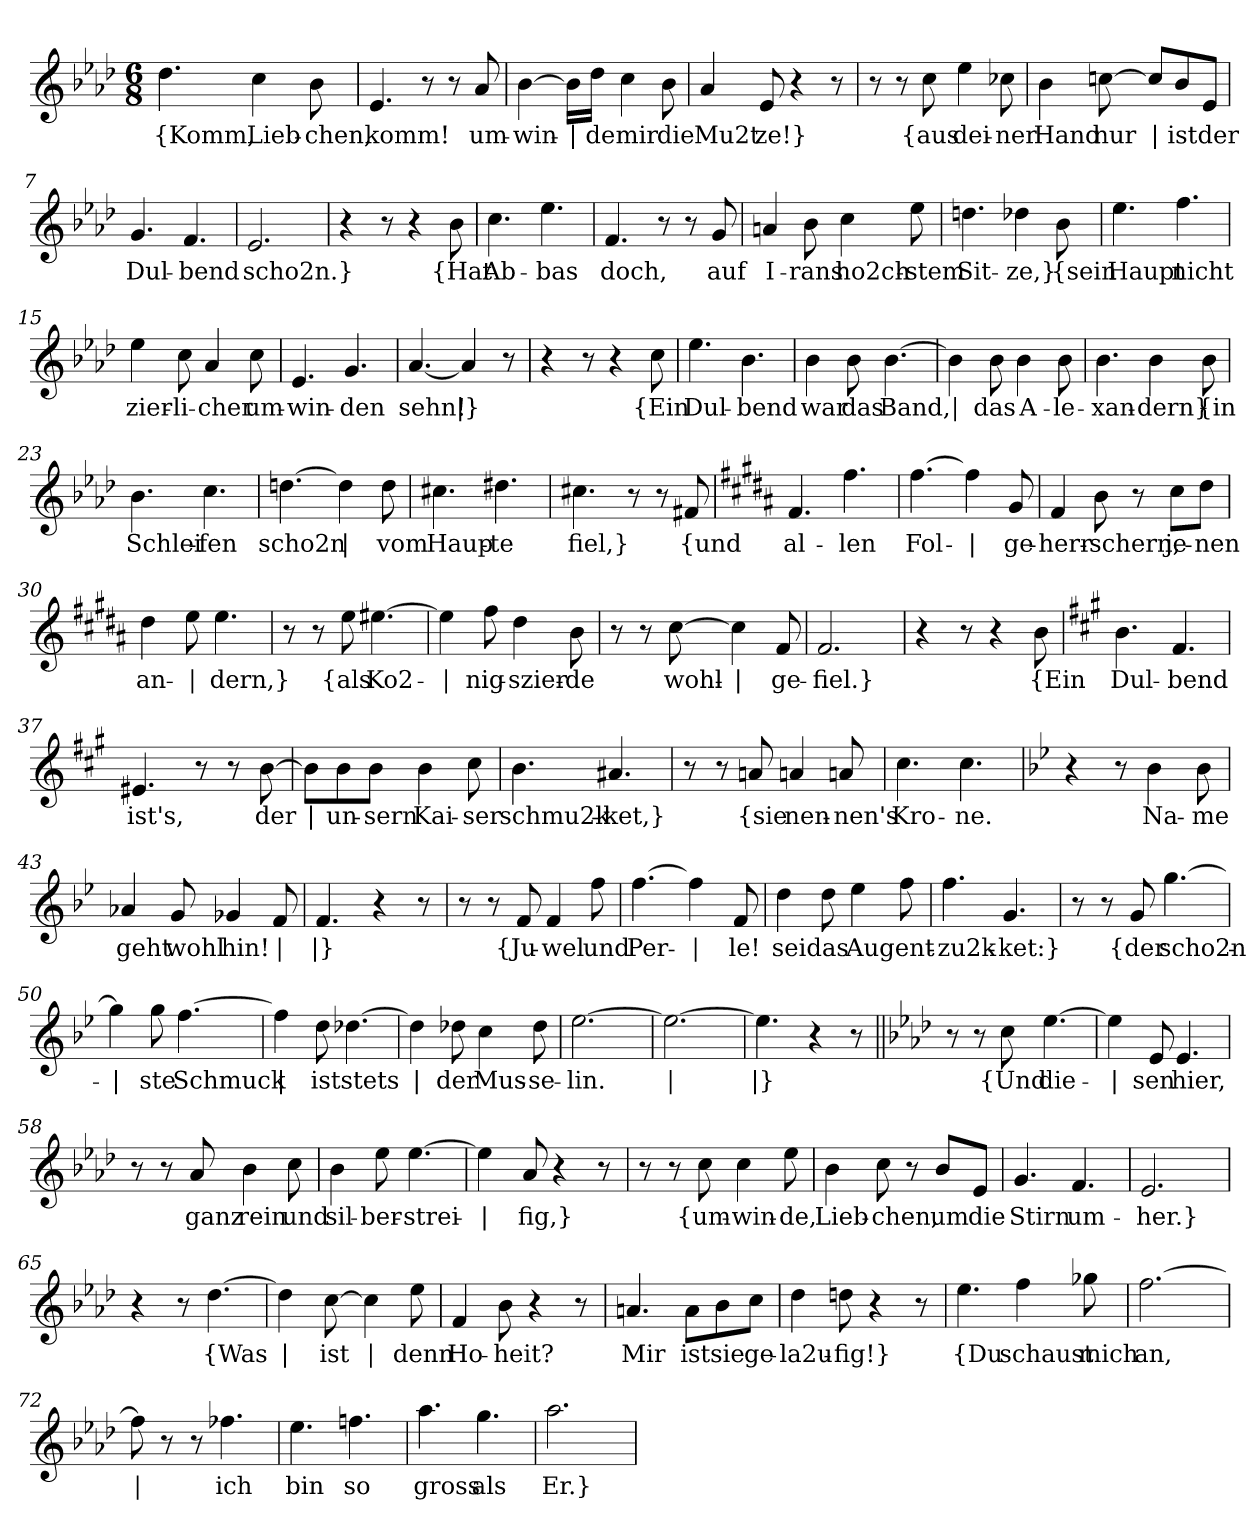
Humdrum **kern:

**kern	**text
*part1	*part1
*staff1	*staff1
*clefG2	*
*k[b-e-a-d-]	*
*M6/8	*
=1	=1
!	!LO:LY:b
4.dd-\	{Komm,
!	!LO:LY:b
4cc\	Lieb-
!	!LO:LY:b
8b-\	-chen,
=2	=2
!	!LO:LY:b
4.e-/	komm!
8r	.
8r	.
!	!LO:LY:b
8a-/	um-
=3	=3
!	!LO:LY:b
[4b-\	-win-
!	!LO:LY:b
16b-\LL]	|
!	!LO:LY:b
16dd-\JJ	-de
!	!LO:LY:b
4cc\	mir
!	!LO:LY:b
8b-\	die
=4	=4
!	!LO:LY:b
4a-/	Mu2t
!	!LO:LY:b
8e-/	-ze!}
4r	.
8r	.
=5	=5
8r	.
8r	.
!	!LO:LY:b
8cc\	{aus
!	!LO:LY:b
4ee-\	dei-
!	!LO:LY:b
8cc-X\	-ner
!!LO:LB:g=z
=6	=6
!	!LO:LY:b
4b-\	Hand
!	!LO:LY:b
[8ccn\	nur
!	!LO:LY:b
8ccn/L]	|
!	!LO:LY:b
8b-/	ist
!	!LO:LY:b
8e-/J	der
=7	=7
!	!LO:LY:b
4.g/	Dul-
!	!LO:LY:b
4.f/	-bend
=8	=8
!	!LO:LY:b
2.e-/	scho2n.}
=9	=9
4r	.
8r	.
4r	.
!	!LO:LY:b
8b-\	{Hat
=10	=10
!	!LO:LY:b
4.cc\	Ab-
!	!LO:LY:b
4.ee-\	-bas
=11	=11
!	!LO:LY:b
4.f/	doch,
8r	.
8r	.
!	!LO:LY:b
8g/	auf
=12	=12
!	!LO:LY:b
4an/	I-
!	!LO:LY:b
8b-\	-rans
!	!LO:LY:b
4cc\	ho2ch-
!	!LO:LY:b
8ee-\	-stem
!!LO:LB:g=z
=13	=13
!	!LO:LY:b
4.ddn\	Sit-
!	!LO:LY:b
4dd-X\	-ze,}
!	!LO:LY:b
8b-\	{sein
=14	=14
!	!LO:LY:b
4.ee-\	Haupt
!	!LO:LY:b
4.ff\	nicht
=15	=15
!	!LO:LY:b
4ee-\	zier-
!	!LO:LY:b
8cc\	-li-
!	!LO:LY:b
4a-/	-cher
!	!LO:LY:b
8cc\	um-
=16	=16
!	!LO:LY:b
4.e-/	-win-
!	!LO:LY:b
4.g/	-den
=17	=17
!	!LO:LY:b
[4.a-/	sehn!
!	!LO:LY:b
4a-/]	|}
8r	.
=18	=18
4r	.
8r	.
4r	.
!	!LO:LY:b
8cc\	{Ein
=19	=19
!	!LO:LY:b
4.ee-\	Dul-
!	!LO:LY:b
4.b-\	-bend
!!LO:LB:g=z
=20	=20
!	!LO:LY:b
4b-\	war
!	!LO:LY:b
8b-\	das
!	!LO:LY:b
[4.b-\	Band,
=21	=21
!	!LO:LY:b
4b-\]	|
!	!LO:LY:b
8b-\	das
!	!LO:LY:b
4b-\	A-
!	!LO:LY:b
8b-\	-le-
=22	=22
!	!LO:LY:b
4.b-\	-xan-
!	!LO:LY:b
4b-\	-dern}
!	!LO:LY:b
8b-\	{in
=23	=23
!	!LO:LY:b
4.b-\	Schlei-
!	!LO:LY:b
4.cc\	-fen
=24	=24
!	!LO:LY:b
[4.ddn\	scho2n
!	!LO:LY:b
4dd\]	|
!	!LO:LY:b
8dd\	vom
=25	=25
!	!LO:LY:b
4.cc#X\	Haup-
!	!LO:LY:b
4.dd#X\	-te
!!LO:LB:g=z
=26	=26
!	!LO:LY:b
4.cc#X\	fiel,}
8r	.
8r	.
!	!LO:LY:b
8f#X/	{und
=27	=27
*k[f#c#g#d#a#]	*
!	!LO:LY:b
4.f#/	al-
!	!LO:LY:b
4.ff#\	-len
=28	=28
!	!LO:LY:b
[4.ff#\	Fol-
!	!LO:LY:b
4ff#\]	|
!	!LO:LY:b
8g#/	-ge-
=29	=29
!	!LO:LY:b
4f#/	-herr-
!	!LO:LY:b
8b\	-schern,
8r	.
!	!LO:LY:b
8cc#\L	je-
!	!LO:LY:b
8dd#\J	-nen
=30	=30
!	!LO:LY:b
4dd#\	an-
!	!LO:LY:b
8ee\	|
!	!LO:LY:b
4.ee\	dern,}
=31	=31
8r	.
8r	.
!	!LO:LY:b
8ee\	{als
!	!LO:LY:b
[4.ee#X\	Ko2-
!!LO:LB:g=z
=32	=32
!	!LO:LY:b
4ee#\]	|
!	!LO:LY:b
8ff#\	-nig-
!	!LO:LY:b
4dd#\	-szier-
!	!LO:LY:b
8b\	-de
=33	=33
8r	.
8r	.
!	!LO:LY:b
[8cc#\	wohl-
!	!LO:LY:b
4cc#\]	|
!	!LO:LY:b
8f#/	-ge-
=34	=34
!	!LO:LY:b
2.f#/	-fiel.}
=35	=35
4r	.
8r	.
4r	.
!	!LO:LY:b
8b\	{Ein
=36	=36
*k[f#c#g#]	*
!	!LO:LY:b
4.b\	Dul-
!	!LO:LY:b
4.f#/	-bend
=37	=37
!	!LO:LY:b
4.e#X/	ist's,
8r	.
8r	.
!	!LO:LY:b
[8b\	der
!!LO:LB:g=z
=38	=38
!	!LO:LY:b
8b\L]	|
!	!LO:LY:b
8b\	un-
!	!LO:LY:b
8b\J	-sern
!	!LO:LY:b
4b\	Kai-
!	!LO:LY:b
8cc#\	-ser
=39	=39
!	!LO:LY:b
4.b\	schmu2k-
!	!LO:LY:b
4.a#X/	-ket,}
=40	=40
8r	.
8r	.
!	!LO:LY:b
8an/	{sie
!	!LO:LY:b
4an/	nen-
!	!LO:LY:b
8an/	-nen's
=41	=41
!	!LO:LY:b
4.cc#\	Kro-
!	!LO:LY:b
4.cc#\	-ne.
=42	=42
*k[b-e-]	*
4r	.
8r	.
!	!LO:LY:b
4b-\	Na-
!	!LO:LY:b
8b-\	-me
!!LO:LB:g=z
=43	=43
!	!LO:LY:b
4a-X/	geht
!	!LO:LY:b
8g/	wohl
!	!LO:LY:b
4g-X/	hin!
!	!LO:LY:b
8f/	|
=44	=44
!	!LO:LY:b
4.f/	|}
4r	.
8r	.
=45	=45
8r	.
8r	.
!	!LO:LY:b
8f/	{Ju-
!	!LO:LY:b
4f/	-wel
!	!LO:LY:b
8ff\	und
=46	=46
!	!LO:LY:b
[4.ff\	Per-
!	!LO:LY:b
4ff\]	|
!	!LO:LY:b
8f/	-le!
=47	=47
!	!LO:LY:b
4dd\	sei
!	!LO:LY:b
8dd\	das
!	!LO:LY:b
4ee-\	Aug
!	!LO:LY:b
8ff\	ent-
=48	=48
!	!LO:LY:b
4.ff\	-zu2k-
!	!LO:LY:b
4.g/	-ket:}
!!LO:LB:g=z
=49	=49
8r	.
8r	.
!	!LO:LY:b
8g/	{der
!	!LO:LY:b
[4.gg\	scho2n-
=50	=50
!	!LO:LY:b
4gg\]	|
!	!LO:LY:b
8gg\	-ste
!	!LO:LY:b
[4.ff\	Schmuck
=51	=51
!	!LO:LY:b
4ff\]	|
!	!LO:LY:b
8dd\	ist
!	!LO:LY:b
[4.dd-X\	stets
=52	=52
!	!LO:LY:b
4dd-\]	|
!	!LO:LY:b
8dd-X\	der
!	!LO:LY:b
4cc\	Mus-
!	!LO:LY:b
8dd-\	-se-
=53	=53
!	!LO:LY:b
[2.ee-\	lin.
=54	=54
!	!LO:LY:b
2.ee-\_	|
=55	=55
!	!LO:LY:b
4.ee-\]	|}
4r	.
8r	.
!!LO:LB:g=z
=56||	=56||
*k[b-e-a-d-]	*
8r	.
8r	.
!	!LO:LY:b
8cc\	{Und
!	!LO:LY:b
[4.ee-\	die-
=57	=57
!	!LO:LY:b
4ee-\]	|
!	!LO:LY:b
8e-/	-sen
!	!LO:LY:b
4.e-/	hier,
=58	=58
8r	.
8r	.
!	!LO:LY:b
8a-/	ganz
!	!LO:LY:b
4b-\	rein
!	!LO:LY:b
8cc\	und
=59	=59
!	!LO:LY:b
4b-\	sil-
!	!LO:LY:b
8ee-\	-ber-
!	!LO:LY:b
[4.ee-\	-strei-
=60	=60
!	!LO:LY:b
4ee-\]	|
!	!LO:LY:b
8a-/	-fig,}
4r	.
8r	.
=61	=61
8r	.
8r	.
!	!LO:LY:b
8cc\	{um-
!	!LO:LY:b
4cc\	-win-
!	!LO:LY:b
8ee-\	-de,
!!LO:PB:g=z
=62	=62
!	!LO:LY:b
4b-\	Lieb-
!	!LO:LY:b
8cc\	-chen,
8r	.
!	!LO:LY:b
8b-/L	um
!	!LO:LY:b
8e-/J	die
=63	=63
!	!LO:LY:b
4.g/	Stirn
!	!LO:LY:b
4.f/	um-
=64	=64
!	!LO:LY:b
2.e-/	-her.}
=65	=65
4r	.
8r	.
!	!LO:LY:b
[4.dd-\	{Was
=66	=66
!	!LO:LY:b
4dd-\]	|
!	!LO:LY:b
[8cc\	ist
!	!LO:LY:b
4cc\]	|
!	!LO:LY:b
8ee-\	denn
=67	=67
!	!LO:LY:b
4f/	Ho-
!	!LO:LY:b
8b-\	-heit?
4r	.
8r	.
=68	=68
!	!LO:LY:b
4.an/	Mir
!	!LO:LY:b
8a\L	ist
!	!LO:LY:b
8b-\	sie
!	!LO:LY:b
8cc\J	ge-
!!LO:LB:g=z
=69	=69
!	!LO:LY:b
4dd-\	-la2u-
!	!LO:LY:b
8ddn\	-fig!}
4r	.
8r	.
=70	=70
!	!LO:LY:b
4.ee-\	{Du
!	!LO:LY:b
4ff\	schaust
!	!LO:LY:b
8gg-X\	mich
=71	=71
!	!LO:LY:b
[2.ff\	an,
=72	=72
!	!LO:LY:b
8ff\]	|
8r	.
8r	.
!	!LO:LY:b
4.ff-X\	ich
=73	=73
!	!LO:LY:b
4.ee-\	bin
!	!LO:LY:b
4.ffn\	so
=74	=74
!	!LO:LY:b
4.aa-\	gross
!	!LO:LY:b
4.gg\	als
=75	=75
!	!LO:LY:b
2.aa-\	Er.}
=	=
*-	*-
